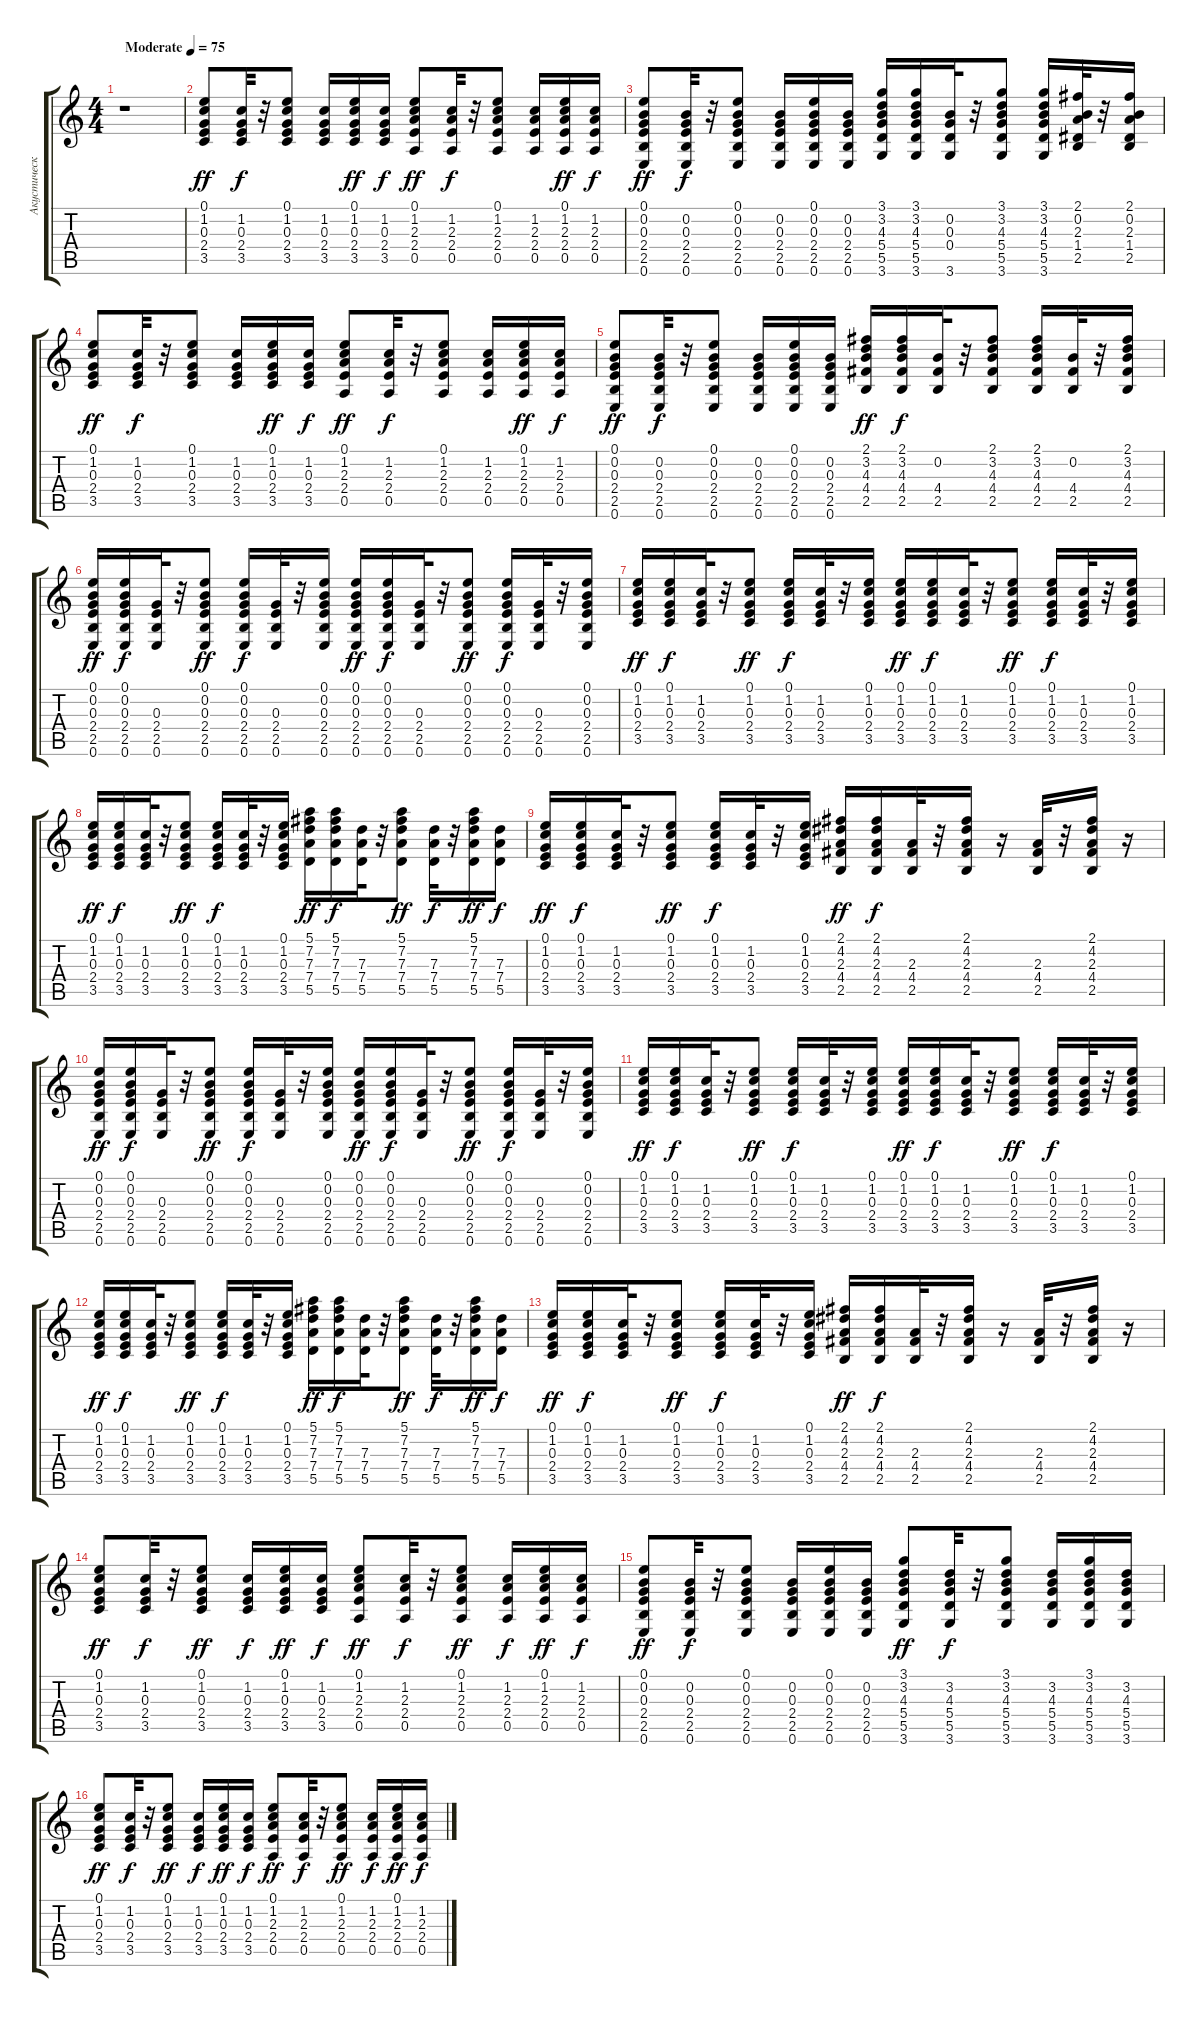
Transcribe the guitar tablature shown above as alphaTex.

\track ("Акустическая гитара" "Акустическ") {instrument acousticguitarsteel}
\staff {score tabs}
\tuning (E4 B3 G3 D3 A2 E2) {hide}
\ts (4 4)
\tempo (75 "Moderate")
\clef g2
\ks c
r.1{dy ff instrument acousticguitarsteel} |
(0.1 1.2 0.3 2.4 3.5).8 (1.2 0.3 2.4 3.5).32{dy f} r.32 (0.1 1.2 0.3 2.4 3.5).8 (1.2 0.3 2.4 3.5).16 (0.1 1.2 0.3 2.4 3.5).16{dy ff} (1.2 0.3 2.4 3.5).16{dy f} (0.1 1.2 2.3 2.4 0.5).8{dy ff} (1.2 2.3 2.4 0.5).32{dy f} r.32 (0.1 1.2 2.3 2.4 0.5).8 (1.2 2.3 2.4 0.5).16 (0.1 1.2 2.3 2.4 0.5).16{dy ff} (1.2 2.3 2.4 0.5).16{dy f} |
(0.1 0.2 0.3 2.4 2.5 0.6).8{dy ff} (0.2 0.3 2.4 2.5 0.6).32{dy f} r.32 (0.1 0.2 0.3 2.4 2.5 0.6).8 (0.2 0.3 2.4 2.5 0.6).16 (0.1 0.2 0.3 2.4 2.5 0.6).16 (0.2 0.3 2.4 2.5 0.6).16 (3.1 3.2 4.3 5.4 5.5 3.6).16 (3.1 3.2 4.3 5.4 5.5 3.6).16 (0.2 0.3 0.4 3.6).32 r.32 (3.1 3.2 4.3 5.4 5.5 3.6).8 (3.1 3.2 4.3 5.4 5.5 3.6).16 (2.1 0.2 2.3 1.4 2.5).32 r.32 (2.1 0.2 2.3 1.4 2.5).16 |
(0.1 1.2 0.3 2.4 3.5).8{dy ff} (1.2 0.3 2.4 3.5).32{dy f} r.32 (0.1 1.2 0.3 2.4 3.5).8 (1.2 0.3 2.4 3.5).16 (0.1 1.2 0.3 2.4 3.5).16{dy ff} (1.2 0.3 2.4 3.5).16{dy f} (0.1 1.2 2.3 2.4 0.5).8{dy ff} (1.2 2.3 2.4 0.5).32{dy f} r.32 (0.1 1.2 2.3 2.4 0.5).8 (1.2 2.3 2.4 0.5).16 (0.1 1.2 2.3 2.4 0.5).16{dy ff} (1.2 2.3 2.4 0.5).16{dy f} |
(0.1 0.2 0.3 2.4 2.5 0.6).8{dy ff} (0.2 0.3 2.4 2.5 0.6).32{dy f} r.32 (0.1 0.2 0.3 2.4 2.5 0.6).8 (0.2 0.3 2.4 2.5 0.6).16 (0.1 0.2 0.3 2.4 2.5 0.6).16 (0.2 0.3 2.4 2.5 0.6).16 (2.1 3.2 4.3 4.4 2.5).16{dy ff} (2.1 3.2 4.3 4.4 2.5).16{dy f} (0.2 4.4 2.5).32 r.32 (2.1 3.2 4.3 4.4 2.5).8 (2.1 3.2 4.3 4.4 2.5).16 (0.2 4.4 2.5).32 r.32 (2.1 3.2 4.3 4.4 2.5).16 |
(0.1 0.2 0.3 2.4 2.5 0.6).16{dy ff} (0.1 0.2 0.3 2.4 2.5 0.6).16{dy f} (0.3 2.4 2.5 0.6).32 r.32 (0.1 0.2 0.3 2.4 2.5 0.6).8{dy ff} (0.1 0.2 0.3 2.4 2.5 0.6).16{dy f} (0.3 2.4 2.5 0.6).32 r.32 (0.1 0.2 0.3 2.4 2.5 0.6).16 (0.1 0.2 0.3 2.4 2.5 0.6).16{dy ff} (0.1 0.2 0.3 2.4 2.5 0.6).16{dy f} (0.3 2.4 2.5 0.6).32 r.32 (0.1 0.2 0.3 2.4 2.5 0.6).8{dy ff} (0.1 0.2 0.3 2.4 2.5 0.6).16{dy f} (0.3 2.4 2.5 0.6).32 r.32 (0.1 0.2 0.3 2.4 2.5 0.6).16 |
(0.1 1.2 0.3 2.4 3.5).16{dy ff} (0.1 1.2 0.3 2.4 3.5).16{dy f} (1.2 0.3 2.4 3.5).32 r.32 (0.1 1.2 0.3 2.4 3.5).8{dy ff} (0.1 1.2 0.3 2.4 3.5).16{dy f} (1.2 0.3 2.4 3.5).32 r.32 (0.1 1.2 0.3 2.4 3.5).16 (0.1 1.2 0.3 2.4 3.5).16{dy ff} (0.1 1.2 0.3 2.4 3.5).16{dy f} (1.2 0.3 2.4 3.5).32 r.32 (0.1 1.2 0.3 2.4 3.5).8{dy ff} (0.1 1.2 0.3 2.4 3.5).16{dy f} (1.2 0.3 2.4 3.5).32 r.32 (0.1 1.2 0.3 2.4 3.5).16 |
(0.1 1.2 0.3 2.4 3.5).16{dy ff} (0.1 1.2 0.3 2.4 3.5).16{dy f} (1.2 0.3 2.4 3.5).32 r.32 (0.1 1.2 0.3 2.4 3.5).8{dy ff} (0.1 1.2 0.3 2.4 3.5).16{dy f} (1.2 0.3 2.4 3.5).32 r.32 (0.1 1.2 0.3 2.4 3.5).16 (5.1 7.2 7.3 7.4 5.5).16{dy ff} (5.1 7.2 7.3 7.4 5.5).16{dy f} (7.3 7.4 5.5).32 r.32 (5.1 7.2 7.3 7.4 5.5).8{dy ff} (7.3 7.4 5.5).32{dy f} r.32 (5.1 7.2 7.3 7.4 5.5).16{dy ff} (7.3 7.4 5.5).16{dy f} |
(0.1 1.2 0.3 2.4 3.5).16{dy ff} (0.1 1.2 0.3 2.4 3.5).16{dy f} (1.2 0.3 2.4 3.5).32 r.32 (0.1 1.2 0.3 2.4 3.5).8{dy ff} (0.1 1.2 0.3 2.4 3.5).16{dy f} (1.2 0.3 2.4 3.5).32 r.32 (0.1 1.2 0.3 2.4 3.5).16 (2.1 4.2 2.3 4.4 2.5).16{dy ff} (2.1 4.2 2.3 4.4 2.5).16{dy f} (2.3 4.4 2.5).32 r.32 (2.1 4.2 2.3 4.4 2.5).16 r.16 (2.3 4.4 2.5).32 r.32 (2.1 4.2 2.3 4.4 2.5).16 r.16 |
(0.1 0.2 0.3 2.4 2.5 0.6).16{dy ff} (0.1 0.2 0.3 2.4 2.5 0.6).16{dy f} (0.3 2.4 2.5 0.6).32 r.32 (0.1 0.2 0.3 2.4 2.5 0.6).8{dy ff} (0.1 0.2 0.3 2.4 2.5 0.6).16{dy f} (0.3 2.4 2.5 0.6).32 r.32 (0.1 0.2 0.3 2.4 2.5 0.6).16 (0.1 0.2 0.3 2.4 2.5 0.6).16{dy ff} (0.1 0.2 0.3 2.4 2.5 0.6).16{dy f} (0.3 2.4 2.5 0.6).32 r.32 (0.1 0.2 0.3 2.4 2.5 0.6).8{dy ff} (0.1 0.2 0.3 2.4 2.5 0.6).16{dy f} (0.3 2.4 2.5 0.6).32 r.32 (0.1 0.2 0.3 2.4 2.5 0.6).16 |
(0.1 1.2 0.3 2.4 3.5).16{dy ff} (0.1 1.2 0.3 2.4 3.5).16{dy f} (1.2 0.3 2.4 3.5).32 r.32 (0.1 1.2 0.3 2.4 3.5).8{dy ff} (0.1 1.2 0.3 2.4 3.5).16{dy f} (1.2 0.3 2.4 3.5).32 r.32 (0.1 1.2 0.3 2.4 3.5).16 (0.1 1.2 0.3 2.4 3.5).16{dy ff} (0.1 1.2 0.3 2.4 3.5).16{dy f} (1.2 0.3 2.4 3.5).32 r.32 (0.1 1.2 0.3 2.4 3.5).8{dy ff} (0.1 1.2 0.3 2.4 3.5).16{dy f} (1.2 0.3 2.4 3.5).32 r.32 (0.1 1.2 0.3 2.4 3.5).16 |
(0.1 1.2 0.3 2.4 3.5).16{dy ff} (0.1 1.2 0.3 2.4 3.5).16{dy f} (1.2 0.3 2.4 3.5).32 r.32 (0.1 1.2 0.3 2.4 3.5).8{dy ff} (0.1 1.2 0.3 2.4 3.5).16{dy f} (1.2 0.3 2.4 3.5).32 r.32 (0.1 1.2 0.3 2.4 3.5).16 (5.1 7.2 7.3 7.4 5.5).16{dy ff} (5.1 7.2 7.3 7.4 5.5).16{dy f} (7.3 7.4 5.5).32 r.32 (5.1 7.2 7.3 7.4 5.5).8{dy ff} (7.3 7.4 5.5).32{dy f} r.32 (5.1 7.2 7.3 7.4 5.5).16{dy ff} (7.3 7.4 5.5).16{dy f} |
(0.1 1.2 0.3 2.4 3.5).16{dy ff} (0.1 1.2 0.3 2.4 3.5).16{dy f} (1.2 0.3 2.4 3.5).32 r.32 (0.1 1.2 0.3 2.4 3.5).8{dy ff} (0.1 1.2 0.3 2.4 3.5).16{dy f} (1.2 0.3 2.4 3.5).32 r.32 (0.1 1.2 0.3 2.4 3.5).16 (2.1 4.2 2.3 4.4 2.5).16{dy ff} (2.1 4.2 2.3 4.4 2.5).16{dy f} (2.3 4.4 2.5).32 r.32 (2.1 4.2 2.3 4.4 2.5).16 r.16 (2.3 4.4 2.5).32 r.32 (2.1 4.2 2.3 4.4 2.5).16 r.16 |
(0.1 1.2 0.3 2.4 3.5).8{dy ff} (1.2 0.3 2.4 3.5).32{dy f} r.32 (0.1 1.2 0.3 2.4 3.5).8{dy ff} (1.2 0.3 2.4 3.5).16{dy f} (0.1 1.2 0.3 2.4 3.5).16{dy ff} (1.2 0.3 2.4 3.5).16{dy f} (0.1 1.2 2.3 2.4 0.5).8{dy ff} (1.2 2.3 2.4 0.5).32{dy f} r.32 (0.1 1.2 2.3 2.4 0.5).8{dy ff} (1.2 2.3 2.4 0.5).16{dy f} (0.1 1.2 2.3 2.4 0.5).16{dy ff} (1.2 2.3 2.4 0.5).16{dy f} |
(0.1 0.2 0.3 2.4 2.5 0.6).8{dy ff} (0.2 0.3 2.4 2.5 0.6).32{dy f} r.32 (0.1 0.2 0.3 2.4 2.5 0.6).8 (0.2 0.3 2.4 2.5 0.6).16 (0.1 0.2 0.3 2.4 2.5 0.6).16 (0.2 0.3 2.4 2.5 0.6).16 (3.1 3.2 4.3 5.4 5.5 3.6).8{dy ff} (3.2 4.3 5.4 5.5 3.6).32{dy f} r.32 (3.1 3.2 4.3 5.4 5.5 3.6).8 (3.2 4.3 5.4 5.5 3.6).16 (3.1 3.2 4.3 5.4 5.5 3.6).16 (3.2 4.3 5.4 5.5 3.6).16 |
(0.1 1.2 0.3 2.4 3.5).8{dy ff} (1.2 0.3 2.4 3.5).32{dy f} r.32 (0.1 1.2 0.3 2.4 3.5).8{dy ff} (1.2 0.3 2.4 3.5).16{dy f} (0.1 1.2 0.3 2.4 3.5).16{dy ff} (1.2 0.3 2.4 3.5).16{dy f} (0.1 1.2 2.3 2.4 0.5).8{dy ff} (1.2 2.3 2.4 0.5).32{dy f} r.32 (0.1 1.2 2.3 2.4 0.5).8{dy ff} (1.2 2.3 2.4 0.5).16{dy f} (0.1 1.2 2.3 2.4 0.5).16{dy ff} (1.2 2.3 2.4 0.5).16{dy f}
